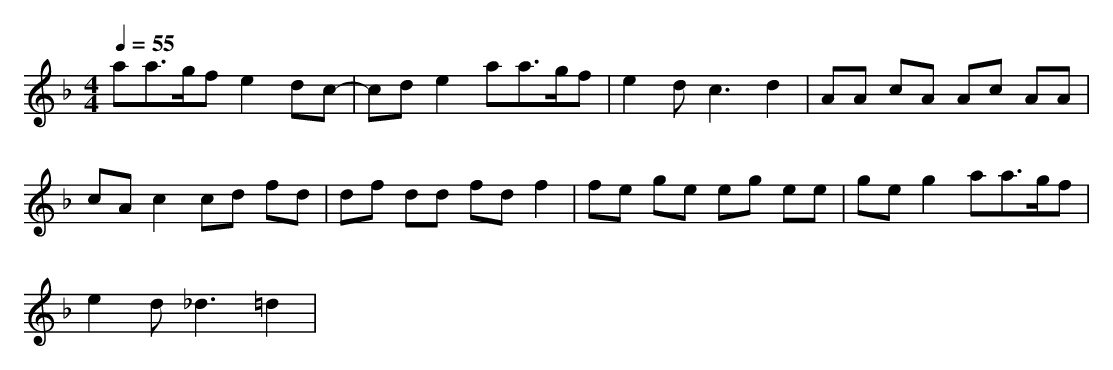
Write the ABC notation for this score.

X:1
T:
M: 4/4
L: 1/8
Q:1/4=55
K:F % 1 flats
aa>gf e2 dc-|cd e2 aa>gf|e2 d2<c2 d2|AA cA Ac AA|
cA c2 cd fd|df dd fd f2|fe ge eg ee|ge g2 aa>gf|
e2 d2<_d2 =d2|
